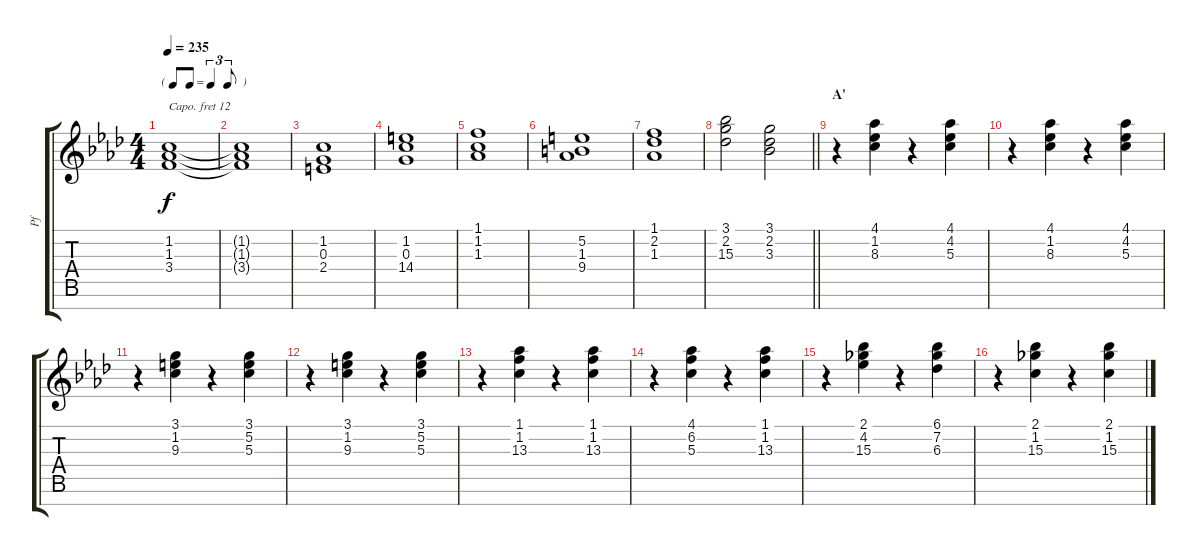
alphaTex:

\track ("Pf" "Pf") {instrument electricgrandpiano}
\staff {score tabs}
\capo 12
\tuning (E4 B3 G3 D3 A2 E2 B1) {hide}
\ts (4 4)
\tf triplet8th
\tempo 235
\clef g2
\ks ab
(1.2 1.3 3.4).1{dy f} |
(1.2{t} 1.3{t} 3.4{t}).1 |
(1.2 0.3 2.4).1 |
(1.2 0.3 14.4).1 |
(1.1 1.2 1.3).1 |
(5.2 1.3 9.4).1 |
(1.1 2.2 1.3).1 |
\barLineRight lightlight
(3.1 2.2 15.3).2 (3.1 2.2 3.3).2 |
\section ("" "A'")
r.4 (4.1 1.2 8.3).4 r.4 (4.1 4.2 5.3).4 |
r.4 (4.1 1.2 8.3).4 r.4 (4.1 4.2 5.3).4 |
r.4 (3.1 1.2 9.3).4 r.4 (3.1 5.2 5.3).4 |
r.4 (3.1 1.2 9.3).4 r.4 (3.1 5.2 5.3).4 |
r.4 (1.1 1.2 13.3).4 r.4 (1.1 1.2 13.3).4 |
r.4 (4.1 6.2 5.3).4 r.4 (1.1 1.2 13.3).4 |
r.4 (2.1 4.2 15.3).4 r.4 (6.1 7.2 6.3).4 |
r.4 (2.1 1.2 15.3).4 r.4 (2.1 1.2 15.3).4
